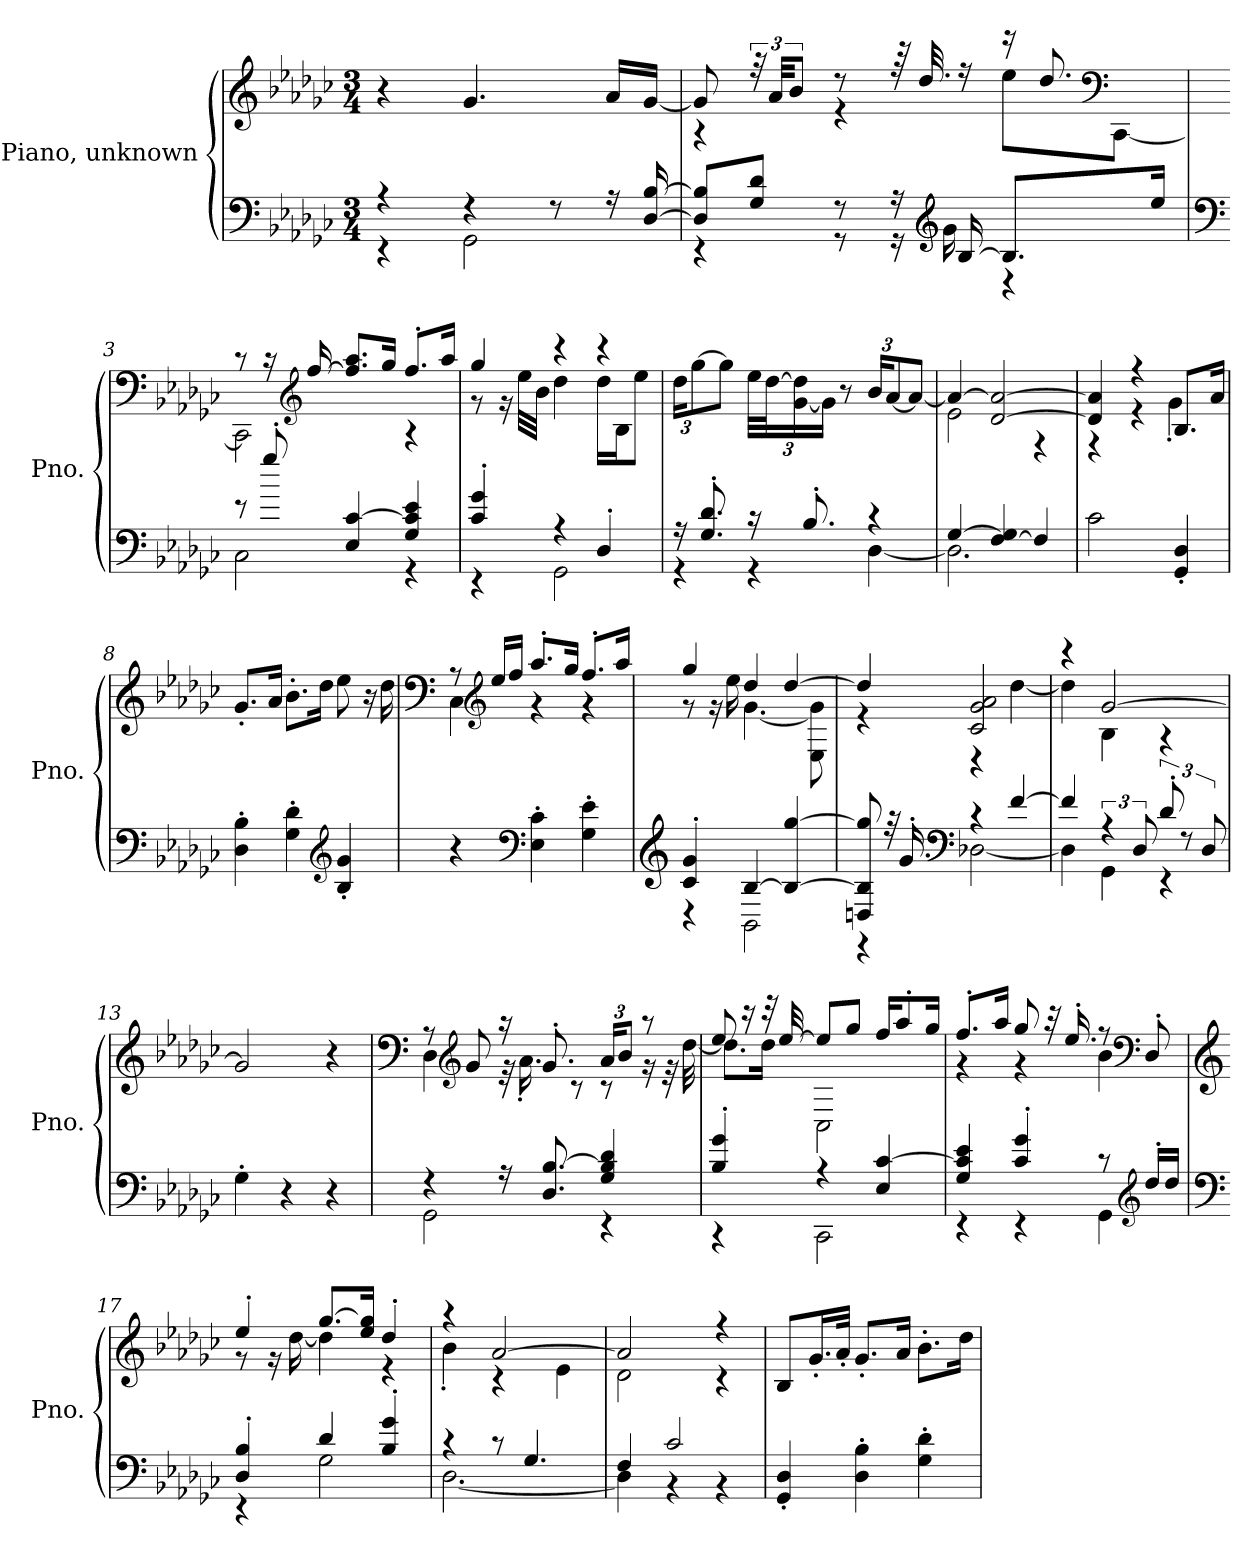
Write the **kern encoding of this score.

**kern	**kern
*part1	*part1
*staff2	*staff1
*I"Piano, unknown	*
*I'Pno.	*
*clefF4	*clefG2
*k[b-e-a-d-g-c-]	*k[b-e-a-d-g-c-]
*M3/4	*M3/4
*MM113	*MM113
=1	=1
*^	*
4r	4r	4r
4r	2GG-\	4.g-/
8r	.	.
16r	.	16a-/LL
[16D-/ [16B-/	.	[16g-/JJ
=2	=2	=2
*	*	*^
8D-/] 8B-/]L	4r	8g-/]	4r
8G-/ 8d-/J	.	48r	.
.	.	48a-/KKL	.
.	.	12b-/J	.
8r	8r	8r	4r
16r	16r	64r	.
.	.	32.dd-/	.
*clefG2	*	*	*
[16B-/	16g-\	16r	.
8.B-/L]	4r	16r	8ee-\L
.	.	8.dd-/	.
*	*	*clefF4	*
.	.	.	[8CC-\J
16ee-/Jk	.	.	.
=3	=3	=3	=3
*clefF4	*	*	*
8r	2C-\	8r	2CC-\]
8gg-'/	.	16r	.
*	*	*clefG2	*
.	.	[16ff/	.
4E-/ [4c-/	.	8.ff/] 8.aa-/L	.
.	.	16gg-/Jk	.
4G-/ 4c-/] 4e-/	4r	8.ff'/L	4r
.	.	16aa-/Jk	.
!!LO:LB:g=z	!!
=4	=4	=4	=4
4c-/' 4g-/'	4r	4gg-/	8r
.	.	.	16r
.	.	.	32ee-\LLL
.	.	.	32b-\JJJ
4r	2GG-\	4r	4dd-\
4D-'/	.	4r	16dd-\LL
.	.	.	16B-\J
.	.	.	8ee-\J
*	*	*v	*v
=5	=5	=5
*	*	*Xbrackettup
16r	4r	24dd-\KL
.	.	[12gg-\
8.G-/' 8.d-/'	.	.
.	.	8gg-\J]
16r	4r	48ee-\LLL
.	.	[48dd-\J
.	.	[24g-\ 24dd-\]
8.B-'/	.	.
.	.	24g-\JJ]
.	.	8r
4r	[4D-\	24b-/KL
.	.	[12a-/
.	.	8a-/J_
=6	=6	=6
*	*	*^
[4G-/	2.D-\]	4a-/_	2e-\
[4F/ 4G-/]	.	[2d-/ 2a-/_	.
4F/]	.	.	4r
*v	*v	*	*
=7	=7	=7
2c-\	4d-/] 4a-/]	4r
.	4r	4r
4GG-/' 4D-/'	8.B-/L	4g-'\
.	16a-/Jk	.
*	*v	*v
=8	=8
4D-\' 4B-\'	8.g-'/L
.	16a-/Jk
4G-\' 4d-\'	8.b-'\L
.	16dd-\Jk
*clefG2	*
4B-/' 4g-/'	8ee-\
.	16r
.	16dd-\
!!LO:LB:g=z
=9	=9
*	*clefF4
*	*^
4r	8r	4C-\
*	*clefG2	*
.	16ee-/LL	.
.	16ff/JJ	.
*clefF4	*	*
4E-\' 4c-\'	8.aa-'/L	4r
.	16gg-/Jk	.
4G-\' 4e-\'	8.ff'/L	4r
.	16aa-/Jk	.
=10	=10	=10
*clefG2	*	*
*^	*	*
4c-/' 4g-/'	4r	4gg-/	8r
.	.	.	16r
.	.	.	16ee-\
[4B-/	2BB-\	4dd-/	[4.g-\
4B-/_ [4gg-/	.	[4dd-/	.
.	.	.	8E-\ 8g-\]
=11	=11	=11	=11
8Dn/ 8B-/] 8gg-/]	4r	4dd-/]	4r
32r	.	.	.
16.g-'/	.	.	.
*clefF4	*	*	*
4r	[2D-X\	2c-/ 2g-/ 2a-/	4r
[4f/	.	.	[4dd-\
=12	=12	=12	=12
4f/]	4D-\]	4r	4dd-\]
6r	4GG-\	[2g-/	4B-\
12D-/	.	.	.
12d-'/	4r	.	4r
12r	.	.	.
12D-/	.	.	.
*v	*v	*	*
*	*v	*v
!!LO:LB:g=z
=13	=13
4G-'\	2g-/]
4r	.
4r	4r
=14	=14
*	*clefF4
*^	*^
4r	2GG-\	8r	4D-\
*	*	*clefG2	*
.	.	8g-/	.
16r	.	16r	32r
.	.	.	16.a-'\
8.D-/ [8.B-/	.	8.g-'/	.
.	.	.	8r
4G-/ 4B-/] 4d-/	4r	24a-/KL	8r
.	.	12b-/J	.
.	.	8r	16r
.	.	.	32r
.	.	.	[32dd-\
=15	=15	=15	=15
4B-/' 4g-/'	4r	8ee-/	8.dd-\L]
.	.	16r	.
.	.	32r	16dd-\Jk
.	.	[32ee-/	.
4r	2CC-\	8ee-/L]	2C-\
.	.	8gg-/J	.
4E-/ [4c-/	.	16ff/KL	.
.	.	8aa-'/	.
.	.	16gg-/Jk	.
!!LO:LB:g=z	!!
=16	=16	=16	=16
4G-/ 4c-/] 4e-/	4r	8.ff'/L	4r
.	.	16aa-/Jk	.
4c-/' 4g-/'	4r	8gg-/	4r
.	.	32r	.
.	.	16.ee-'/	.
8r	4GG-\	8r	4b-\
*clefG2	*	*clefF4	*
16dd-'/LL	.	8D-'/	.
16dd-/JJ	.	.	.
=17	=17	=17	=17
*clefF4	*	*clefG2	*
4D-/' 4B-/'	4r	4ee-'/	8r
.	.	.	16r
.	.	.	[16dd-\
4d-/	2G-\	[8.gg-/L	4dd-\]
.	.	16ee-/ 16gg-/]Jk	.
4B-/' 4g-/'	.	4dd-'/	4r
=18	=18	=18	=18
4r	[2.D-\	4r	4b-'\
8r	.	[2a-/	4r
4.G-/	.	.	.
.	.	.	4e-\
=19	=19	=19	=19
4F/	4D-\]	2a-/]	2d-\
2c-/	4r	.	.
.	4r	4r	4r
*v	*v	*	*
*	*v	*v
=20	=20
4GG-/' 4D-/'	8B-/L
.	16.g-'/L
.	32a-'/JJk
4D-\' 4B-\'	8.g-'/L
.	16a-/Jk
4G-\' 4d-\'	8.b-'\L
.	16dd-\Jk
=	=
*-	*-
